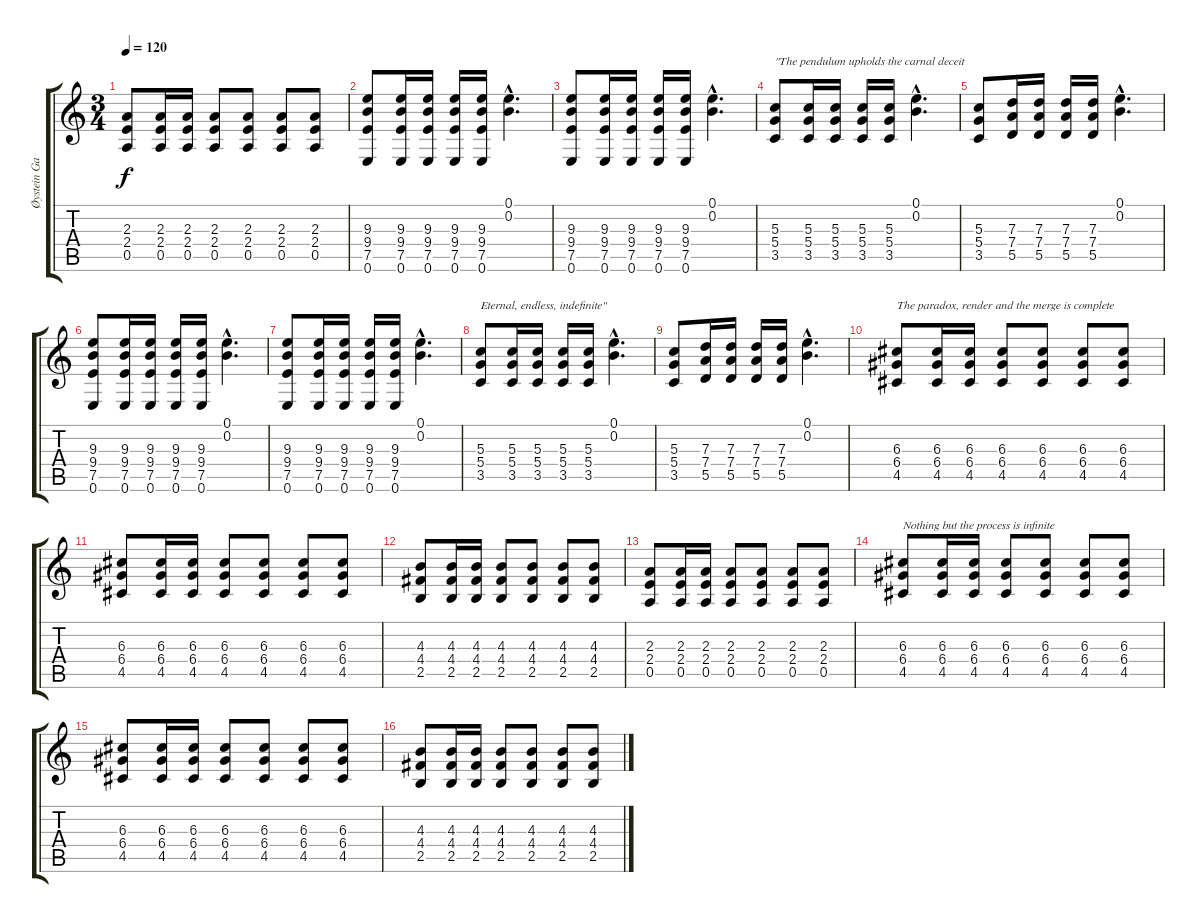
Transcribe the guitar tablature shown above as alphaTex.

\track ("Øystein Garnes Brum" "Øystein Ga") {instrument distortionguitar}
\staff {score tabs}
\tuning (E4 B3 G3 D3 A2 E2) {hide}
\ts (3 4)
\tempo 120
\clef g2
\ks c
(2.3 2.4 0.5).8{dy f} (2.3 2.4 0.5).16 (2.3 2.4 0.5).16 (2.3 2.4 0.5).8 (2.3 2.4 0.5).8 (2.3 2.4 0.5).8 (2.3 2.4 0.5).8 |
(9.3 9.4 7.5 0.6).8 (9.3 9.4 7.5 0.6).16 (9.3 9.4 7.5 0.6).16 (9.3 9.4 7.5 0.6).16 (9.3 9.4 7.5 0.6).16 (0.1{hac} 0.2{hac}).4{d} |
(9.3 9.4 7.5 0.6).8 (9.3 9.4 7.5 0.6).16 (9.3 9.4 7.5 0.6).16 (9.3 9.4 7.5 0.6).16 (9.3 9.4 7.5 0.6).16 (0.1{hac} 0.2{hac}).4{d} |
(5.3 5.4 3.5).8{txt "\"The pendulum upholds the carnal deceit"} (5.3 5.4 3.5).16 (5.3 5.4 3.5).16 (5.3 5.4 3.5).16 (5.3 5.4 3.5).16 (0.1{hac} 0.2{hac}).4{d} |
(5.3 5.4 3.5).8 (7.3 7.4 5.5).16 (7.3 7.4 5.5).16 (7.3 7.4 5.5).16 (7.3 7.4 5.5).16 (0.1{hac} 0.2{hac}).4{d} |
(9.3 9.4 7.5 0.6).8 (9.3 9.4 7.5 0.6).16 (9.3 9.4 7.5 0.6).16 (9.3 9.4 7.5 0.6).16 (9.3 9.4 7.5 0.6).16 (0.1{hac} 0.2{hac}).4{d} |
(9.3 9.4 7.5 0.6).8 (9.3 9.4 7.5 0.6).16 (9.3 9.4 7.5 0.6).16 (9.3 9.4 7.5 0.6).16 (9.3 9.4 7.5 0.6).16 (0.1{hac} 0.2{hac}).4{d} |
(5.3 5.4 3.5).8{txt "Eternal, endless, indefinite\""} (5.3 5.4 3.5).16 (5.3 5.4 3.5).16 (5.3 5.4 3.5).16 (5.3 5.4 3.5).16 (0.1{hac} 0.2{hac}).4{d} |
(5.3 5.4 3.5).8 (7.3 7.4 5.5).16 (7.3 7.4 5.5).16 (7.3 7.4 5.5).16 (7.3 7.4 5.5).16 (0.1{hac} 0.2{hac}).4{d} |
(6.3 6.4 4.5).8{txt "The paradox, render and the merge is complete"} (6.3 6.4 4.5).16 (6.3 6.4 4.5).16 (6.3 6.4 4.5).8 (6.3 6.4 4.5).8 (6.3 6.4 4.5).8 (6.3 6.4 4.5).8 |
(6.3 6.4 4.5).8 (6.3 6.4 4.5).16 (6.3 6.4 4.5).16 (6.3 6.4 4.5).8 (6.3 6.4 4.5).8 (6.3 6.4 4.5).8 (6.3 6.4 4.5).8 |
(4.3 4.4 2.5).8 (4.3 4.4 2.5).16 (4.3 4.4 2.5).16 (4.3 4.4 2.5).8 (4.3 4.4 2.5).8 (4.3 4.4 2.5).8 (4.3 4.4 2.5).8 |
(2.3 2.4 0.5).8 (2.3 2.4 0.5).16 (2.3 2.4 0.5).16 (2.3 2.4 0.5).8 (2.3 2.4 0.5).8 (2.3 2.4 0.5).8 (2.3 2.4 0.5).8 |
(6.3 6.4 4.5).8{txt "Nothing but the process is infinite"} (6.3 6.4 4.5).16 (6.3 6.4 4.5).16 (6.3 6.4 4.5).8 (6.3 6.4 4.5).8 (6.3 6.4 4.5).8 (6.3 6.4 4.5).8 |
(6.3 6.4 4.5).8 (6.3 6.4 4.5).16 (6.3 6.4 4.5).16 (6.3 6.4 4.5).8 (6.3 6.4 4.5).8 (6.3 6.4 4.5).8 (6.3 6.4 4.5).8 |
(4.3 4.4 2.5).8 (4.3 4.4 2.5).16 (4.3 4.4 2.5).16 (4.3 4.4 2.5).8 (4.3 4.4 2.5).8 (4.3 4.4 2.5).8 (4.3 4.4 2.5).8
